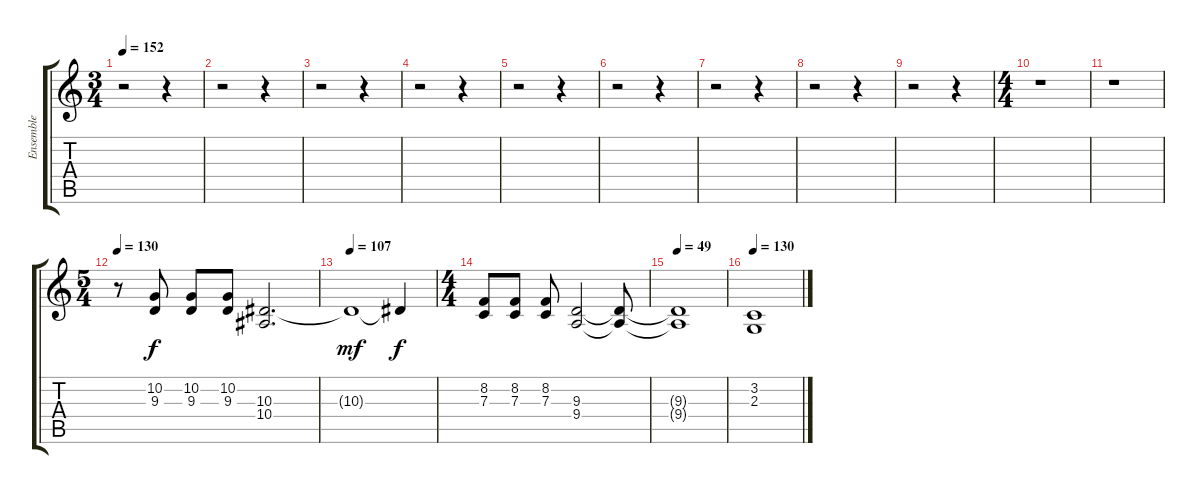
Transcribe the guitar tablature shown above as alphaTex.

\track ("Ensemble" "Ensemble") {instrument stringensemble1}
\staff {score tabs}
\tuning (D4 A3 F3 C3 G2 D2) {hide}
\ts (3 4)
\tempo 152
\clef g2
\ks c
r.2{dy f} r.4 |
r.2 r.4 |
r.2 r.4 |
r.2 r.4 |
r.2 r.4 |
r.2 r.4 |
r.2 r.4 |
r.2 r.4 |
r.2 r.4 |
\ts (4 4)
r.1 |
r.1 |
\ts (5 4)
\tempo 130
r.8 (10.2 9.3).8 (10.2 9.3).8 (10.2 9.3).8 (10.3 10.4).2{d} |
\tempo 107
10.3{t}.1{dy mf} 10.3{t}.4{dy f} |
\ts (4 4)
(8.2 7.3).8 (8.2 7.3).8 (8.2 7.3).8 (9.3 9.4).2 (9.3{t} 9.4{t}).8 |
\tempo 49
(9.3{t} 9.4{t}).1 |
\tempo 130
(3.2 2.3).1
